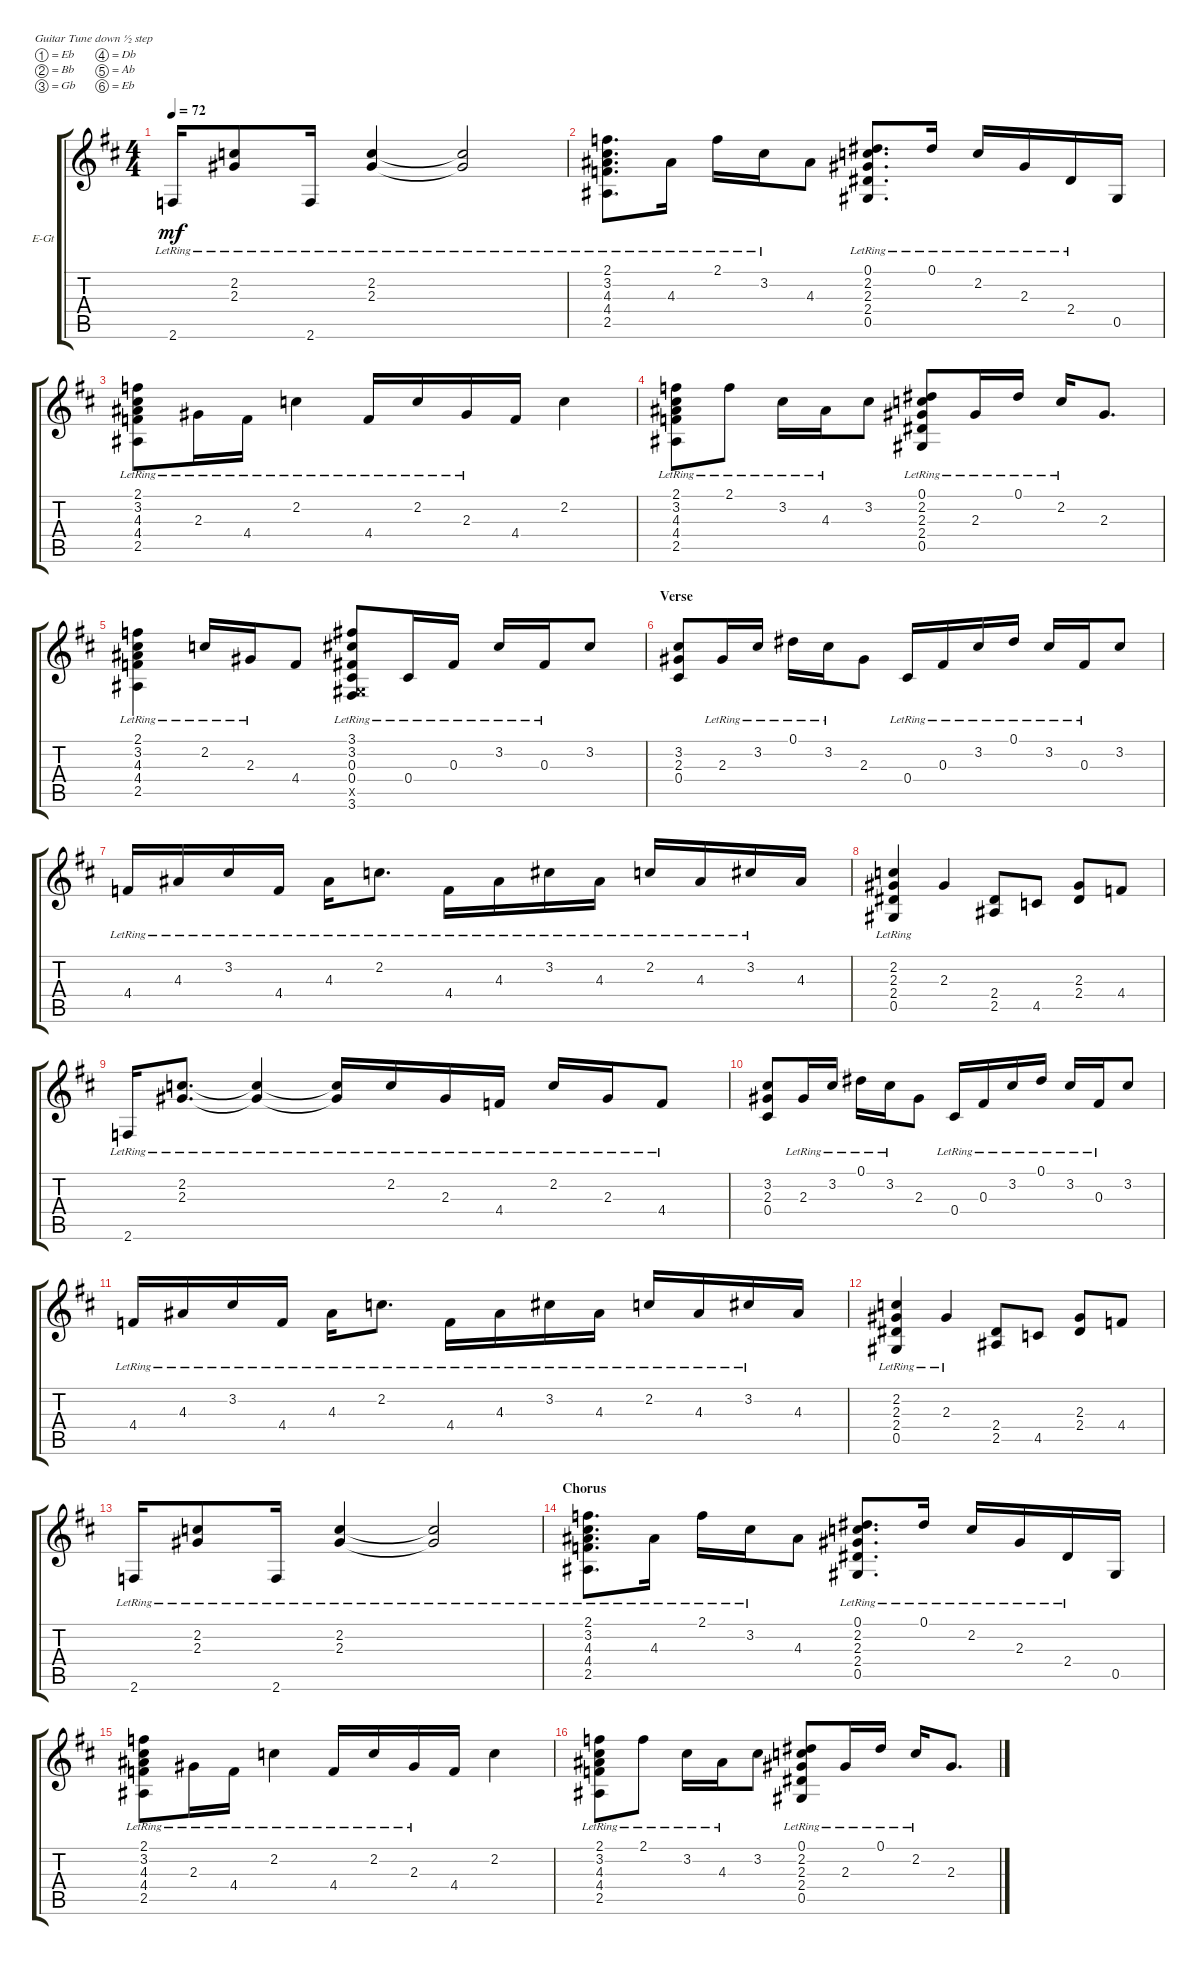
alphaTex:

\defaultSystemsLayout 4
\bracketExtendMode groupsimilarinstruments
\firstSystemTrackNameOrientation horizontal
\otherSystemsTrackNameOrientation horizontal
\track ("ACE FREHLEY" "E-Gt") {instrument distortionguitar}
\staff {score tabs}
\tuning (Eb4 Bb3 Gb3 Db3 Ab2 Eb2)
\ts (4 4)
\tempo 72
\clef g2
\ks d
2.6{lr}.16{dy mf} (2.3{lr} 2.2).8 2.6{lr}.16 (2.2 2.3{lr}).4 (2.2{t} 2.3{lr t}).2 |
(2.5 4.4 4.3{lr} 3.2 2.1).8{d beam invert} 4.3{lr}.16 2.1{lr}.16 3.2{lr}.16 4.3.8 (0.1{lr} 2.2 2.3 2.4 0.5).8{d} 0.1{lr}.16 2.2{lr}.16 2.3{lr}.16 2.4{lr}.16 0.5.16 |
(2.5 4.4 4.3{lr} 3.2 2.1).8{beam invert} 2.3{lr}.16 4.4{lr}.16 2.2{lr}.4 4.4{lr}.16 2.2{lr}.16 2.3{lr}.16 4.4.16 2.2.4 |
(2.5 4.4 4.3{lr} 3.2 2.1{lr}).8{beam invert} 2.1{lr}.8 3.2{lr}.16 4.3{lr}.16 3.2.8 (0.1 2.2 2.3{lr} 2.4 0.5).8 2.3{lr}.16 0.1{lr}.16 2.2{lr}.16 2.3.8{d} |
(2.5 4.4 4.3{lr} 3.2 2.1).4{beam invert} 2.2{lr}.16 2.3{lr}.16 4.4.8 (3.1 3.2 0.3 0.4{lr} 3.6 0.5{x}).8 0.4{lr}.16 0.3{lr}.16 3.2{lr}.16 0.3{lr}.16 3.2.8 |
\section ("" "Verse")
(3.2 2.3 0.4).8 2.3{lr}.16 3.2{lr}.16 0.1{lr}.16 3.2{lr}.16 2.3.8 0.4{lr}.16 0.3{lr}.16 3.2{lr}.16 0.1{lr}.16 3.2{lr}.16 0.3{lr}.16 3.2.8 |
4.4{lr}.16 4.3{lr}.16 3.2{lr}.16 4.4{lr}.16 4.3{lr}.16 2.2{lr}.8{d} 4.4{lr}.16 4.3{lr}.16 3.2{lr}.16 4.3{lr}.16 2.2{lr}.16{beam invert} 4.3{lr}.16 3.2{lr}.16 4.3.16 |
(0.5 2.4{lr} 2.3 2.2).4 2.3.4 (2.5 2.4).8 4.5.8 (2.4 2.3).8 4.4.8 |
2.6{lr}.16 (2.3{lr} 2.2).8{d} (2.3{lr t} 2.2{t}).4 (2.3{t} 2.2{lr t}).16 2.2{lr}.16 2.3{lr}.16 4.4{lr}.16 2.2{lr}.16 2.3{lr}.16 4.4{lr}.8 |
(3.2 2.3 0.4).8 2.3{lr}.16 3.2{lr}.16 0.1{lr}.16 3.2{lr}.16 2.3.8 0.4{lr}.16 0.3{lr}.16 3.2{lr}.16 0.1{lr}.16 3.2{lr}.16 0.3{lr}.16 3.2.8 |
4.4{lr}.16 4.3{lr}.16 3.2{lr}.16 4.4{lr}.16 4.3{lr}.16 2.2{lr}.8{d} 4.4{lr}.16 4.3{lr}.16 3.2{lr}.16 4.3{lr}.16 2.2{lr}.16{beam invert} 4.3{lr}.16 3.2{lr}.16 4.3.16 |
(0.5 2.4{lr} 2.3 2.2).4 2.3{lr}.4 (2.5 2.4).8 4.5.8 (2.4 2.3).8 4.4.8 |
2.6{lr}.16 (2.3{lr} 2.2).8 2.6{lr}.16 (2.2 2.3{lr}).4 (2.2{t} 2.3{lr t}).2 |
\section ("" "Chorus")
(2.5 4.4 4.3{lr} 3.2 2.1).8{d beam invert} 4.3{lr}.16 2.1{lr}.16 3.2{lr}.16 4.3.8 (0.1{lr} 2.2 2.3 2.4 0.5).8{d} 0.1{lr}.16 2.2{lr}.16 2.3{lr}.16 2.4{lr}.16 0.5.16 |
(2.5 4.4 4.3{lr} 3.2 2.1).8{beam invert} 2.3{lr}.16 4.4{lr}.16 2.2{lr}.4 4.4{lr}.16 2.2{lr}.16 2.3{lr}.16 4.4.16 2.2.4 |
(2.5 4.4 4.3{lr} 3.2 2.1{lr}).8{beam invert} 2.1{lr}.8 3.2{lr}.16 4.3{lr}.16 3.2.8 (0.1 2.2 2.3{lr} 2.4 0.5).8 2.3{lr}.16 0.1{lr}.16 2.2{lr}.16 2.3.8{d}
